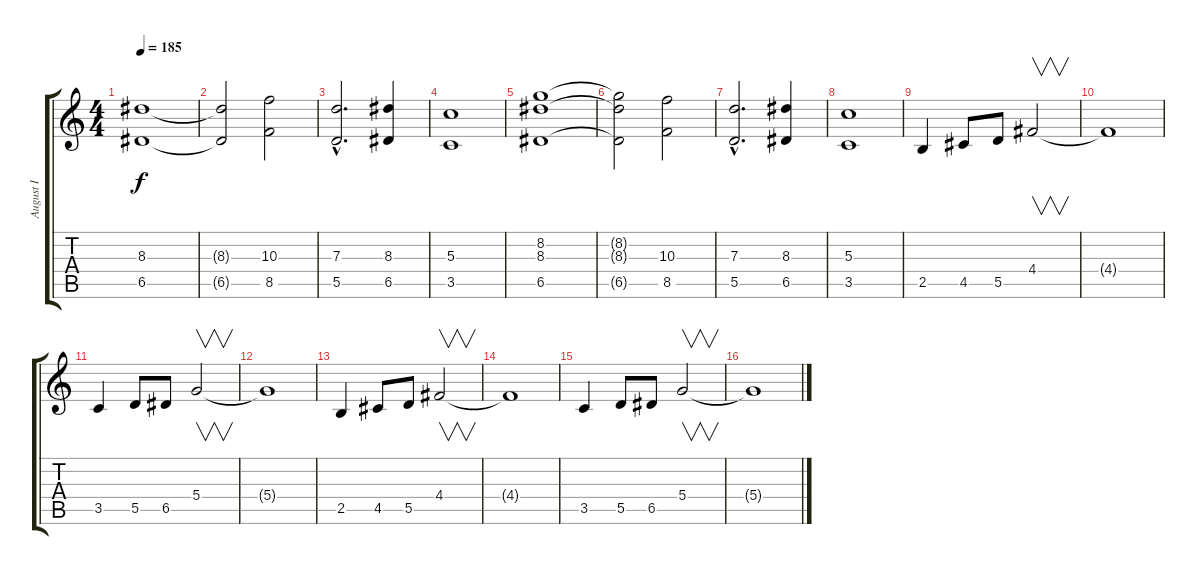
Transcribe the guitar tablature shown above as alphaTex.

\track ("August I" "August I") {instrument distortionguitar}
\staff {score tabs}
\tuning (E4 B3 G3 D3 A2 E2) {hide}
\ts (4 4)
\tempo 185
\clef g2
\ks c
(8.3 6.5).1{dy f volume 10} |
(8.3{t} 6.5{t}).2 (10.3 8.5).2 |
(7.3{hac} 5.5{hac}).2{d} (8.3 6.5).4 |
(5.3 3.5).1 |
(8.2 8.3 6.5).1{volume 10} |
(8.2{t} 8.3{t} 6.5{t}).2 (10.3 8.5).2 |
(7.3{hac} 5.5{hac}).2{d} (8.3 6.5).4 |
(5.3 3.5).1 |
2.5.4{volume 15} 4.5.8 5.5.8 4.4.2{v} |
4.4{t}.1 |
3.5.4{volume 15} 5.5.8 6.5.8 5.4.2{v} |
5.4{t}.1 |
2.5.4{volume 15} 4.5.8 5.5.8 4.4.2{v} |
4.4{t}.1 |
3.5.4{volume 15} 5.5.8 6.5.8 5.4.2{v} |
5.4{t}.1
